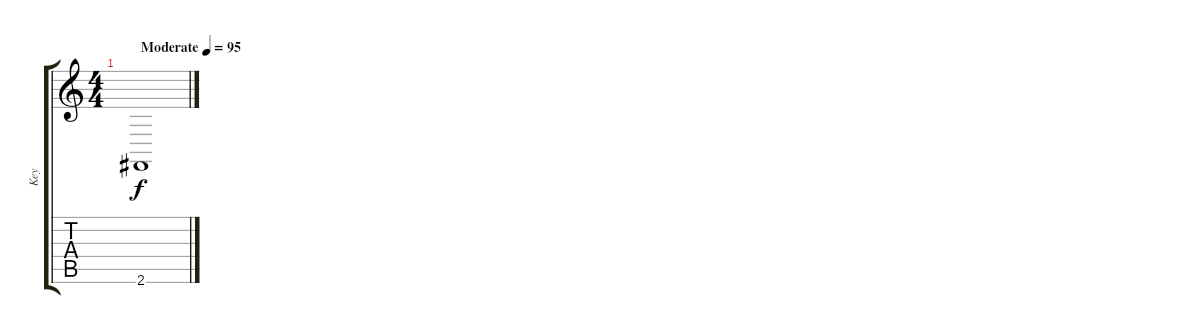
\track ("Key" "Key") {instrument stringensemble1}
\staff {score tabs}
\tuning (E4 B3 G3 D3 A2 E2) {hide}
\ts (4 4)
\tempo (95 "Moderate")
\clef g2
\ks c
2.6.1{dy f volume 8 instrument stringensemble1}
